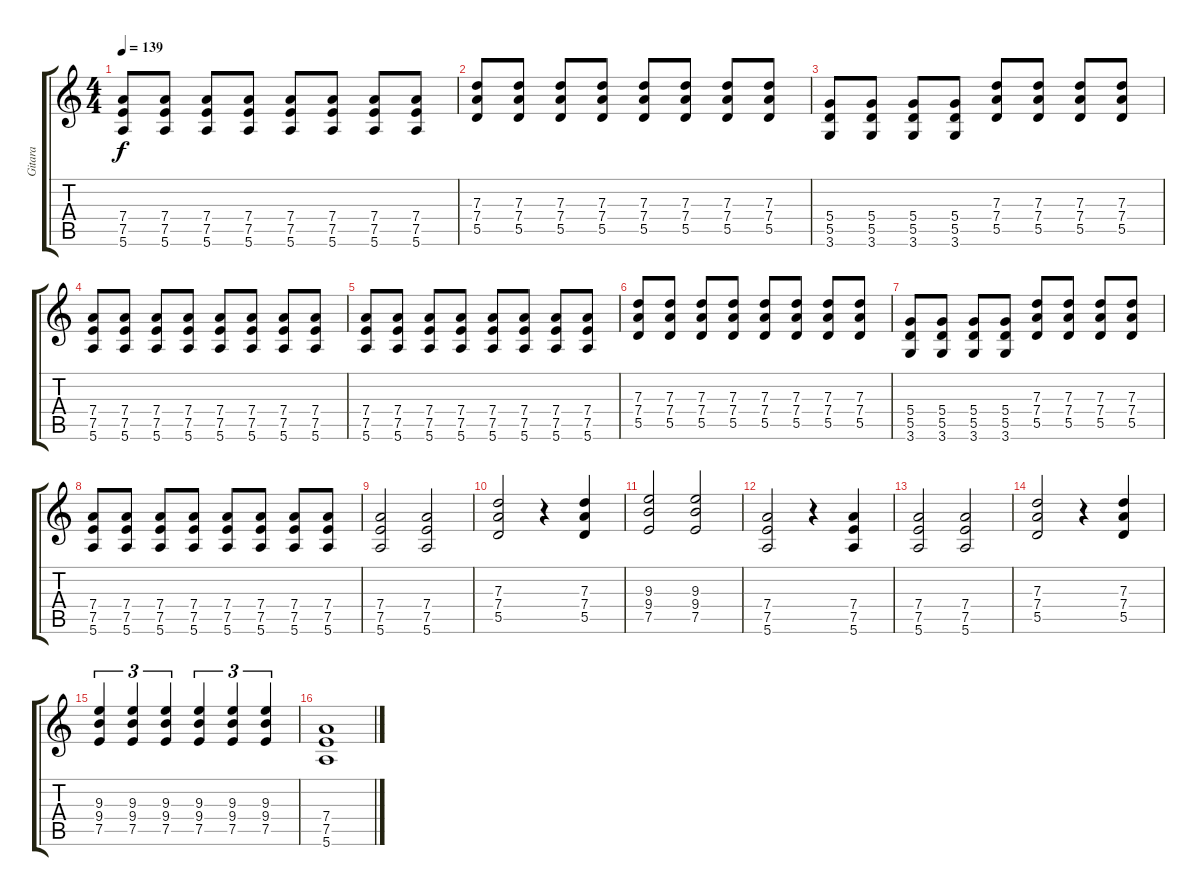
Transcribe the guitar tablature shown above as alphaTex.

\track ("Gitara" "Gitara") {instrument distortionguitar}
\staff {score tabs}
\tuning (E4 B3 G3 D3 A2 E2) {hide}
\ts (4 4)
\tempo 139
\clef g2
\ks c
(7.4 7.5 5.6).8{dy f} (7.4 7.5 5.6).8 (7.4 7.5 5.6).8 (7.4 7.5 5.6).8 (7.4 7.5 5.6).8 (7.4 7.5 5.6).8 (7.4 7.5 5.6).8 (7.4 7.5 5.6).8 |
(7.3 7.4 5.5).8 (7.3 7.4 5.5).8 (7.3 7.4 5.5).8 (7.3 7.4 5.5).8 (7.3 7.4 5.5).8 (7.3 7.4 5.5).8 (7.3 7.4 5.5).8 (7.3 7.4 5.5).8 |
(5.4 5.5 3.6).8 (5.4 5.5 3.6).8 (5.4 5.5 3.6).8 (5.4 5.5 3.6).8 (7.3 7.4 5.5).8 (7.3 7.4 5.5).8 (7.3 7.4 5.5).8 (7.3 7.4 5.5).8 |
(7.4 7.5 5.6).8 (7.4 7.5 5.6).8 (7.4 7.5 5.6).8 (7.4 7.5 5.6).8 (7.4 7.5 5.6).8 (7.4 7.5 5.6).8 (7.4 7.5 5.6).8 (7.4 7.5 5.6).8 |
(7.4 7.5 5.6).8 (7.4 7.5 5.6).8 (7.4 7.5 5.6).8 (7.4 7.5 5.6).8 (7.4 7.5 5.6).8 (7.4 7.5 5.6).8 (7.4 7.5 5.6).8 (7.4 7.5 5.6).8 |
(7.3 7.4 5.5).8 (7.3 7.4 5.5).8 (7.3 7.4 5.5).8 (7.3 7.4 5.5).8 (7.3 7.4 5.5).8 (7.3 7.4 5.5).8 (7.3 7.4 5.5).8 (7.3 7.4 5.5).8 |
(5.4 5.5 3.6).8 (5.4 5.5 3.6).8 (5.4 5.5 3.6).8 (5.4 5.5 3.6).8 (7.3 7.4 5.5).8 (7.3 7.4 5.5).8 (7.3 7.4 5.5).8 (7.3 7.4 5.5).8 |
(7.4 7.5 5.6).8 (7.4 7.5 5.6).8 (7.4 7.5 5.6).8 (7.4 7.5 5.6).8 (7.4 7.5 5.6).8 (7.4 7.5 5.6).8 (7.4 7.5 5.6).8 (7.4 7.5 5.6).8 |
(7.4 7.5 5.6).2 (7.4 7.5 5.6).2 |
(7.3 7.4 5.5).2 r.4 (7.3 7.4 5.5).4 |
(9.3 9.4 7.5).2 (9.3 9.4 7.5).2 |
(7.4 7.5 5.6).2 r.4 (7.4 7.5 5.6).4 |
(7.4 7.5 5.6).2 (7.4 7.5 5.6).2 |
(7.3 7.4 5.5).2 r.4 (7.3 7.4 5.5).4 |
(9.3 9.4 7.5).4{tu (3 2)} (9.3 9.4 7.5).4{tu (3 2)} (9.3 9.4 7.5).4{tu (3 2)} (9.3 9.4 7.5).4{tu (3 2)} (9.3 9.4 7.5).4{tu (3 2)} (9.3 9.4 7.5).4{tu (3 2)} |
(7.4 7.5 5.6).1
